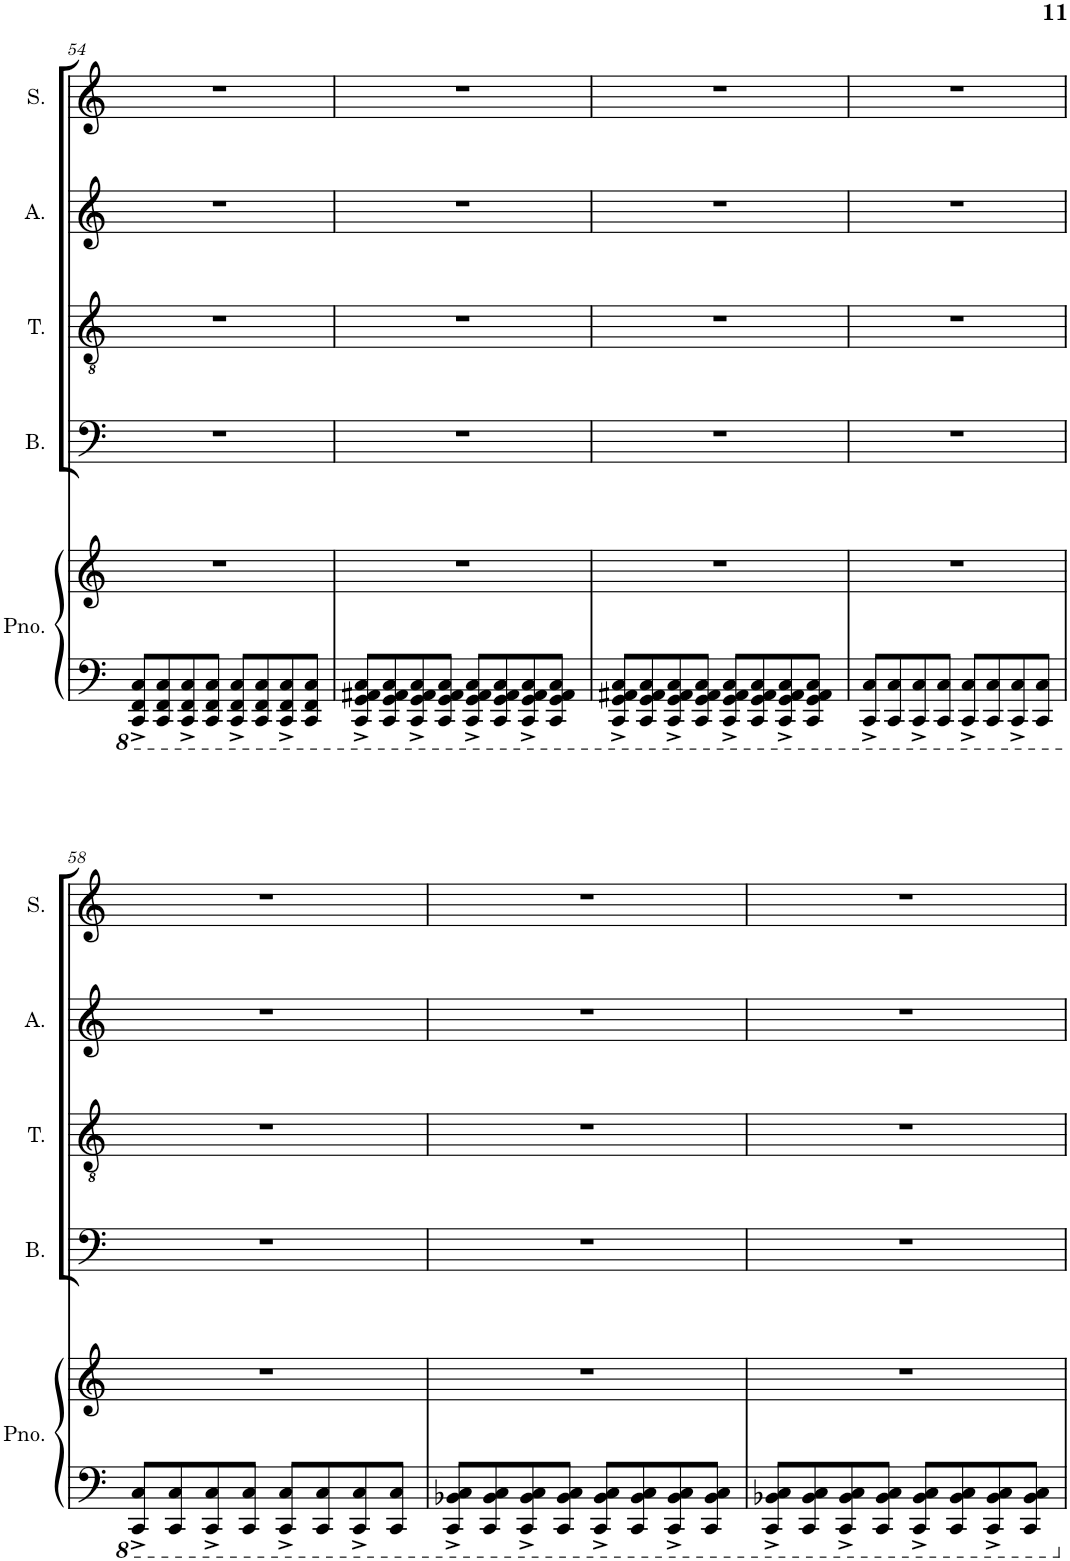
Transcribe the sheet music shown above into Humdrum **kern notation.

**kern	**kern	**kern	**kern	**kern	**kern
*part5	*part5	*part4	*part3	*part2	*part1
*staff6	*staff5	*staff4	*staff3	*staff2	*staff1
*I"Piano	*	*I"Bass	*I"Tenor	*I"Alto	*I"Soprano
*I'Pno.	*	*I'B.	*I'T.	*I'A.	*I'S.
!!LO:PB:g=z
*clefF4	*clefG2	*clefF4	*clefGv2	*clefG2	*clefG2
*k[]	*k[]	*k[]	*k[]	*k[]	*k[]
*M4/4	*M4/4	*M4/4	*M4/4	*M4/4	*M4/4
=54	=54	=54	=54	=54	=54
8CCC/^ 8FFF/^ 8CC/^L	1r	1r	1r	1r	1r
8CCC/ 8FFF/ 8CC/	.	.	.	.	.
8CCC/^ 8FFF/^ 8CC/^	.	.	.	.	.
8CCC/ 8FFF/ 8CC/J	.	.	.	.	.
8CCC/^ 8FFF/^ 8CC/^L	.	.	.	.	.
8CCC/ 8FFF/ 8CC/	.	.	.	.	.
8CCC/^ 8FFF/^ 8CC/^	.	.	.	.	.
8CCC/ 8FFF/ 8CC/J	.	.	.	.	.
=55	=55	=55	=55	=55	=55
8CCC/^ 8GGG/^ 8AAA#X/^ 8CC/^L	1r	1r	1r	1r	1r
8CCC/ 8GGG/ 8AAA#/ 8CC/	.	.	.	.	.
8CCC/^ 8GGG/^ 8AAA#/^ 8CC/^	.	.	.	.	.
8CCC/ 8GGG/ 8AAA#/ 8CC/J	.	.	.	.	.
8CCC/^ 8GGG/^ 8AAA#/^ 8CC/^L	.	.	.	.	.
8CCC/ 8GGG/ 8AAA#/ 8CC/	.	.	.	.	.
8CCC/^ 8GGG/^ 8AAA#/^ 8CC/^	.	.	.	.	.
8CCC/ 8GGG/ 8AAA#/ 8CC/J	.	.	.	.	.
=56	=56	=56	=56	=56	=56
8CCC/^ 8GGG/^ 8AAA#X/^ 8CC/^L	1r	1r	1r	1r	1r
8CCC/ 8GGG/ 8AAA#/ 8CC/	.	.	.	.	.
8CCC/^ 8GGG/^ 8AAA#/^ 8CC/^	.	.	.	.	.
8CCC/ 8GGG/ 8AAA#/ 8CC/J	.	.	.	.	.
8CCC/^ 8GGG/^ 8AAA#/^ 8CC/^L	.	.	.	.	.
8CCC/ 8GGG/ 8AAA#/ 8CC/	.	.	.	.	.
8CCC/^ 8GGG/^ 8AAA#/^ 8CC/^	.	.	.	.	.
8CCC/ 8GGG/ 8AAA#/ 8CC/J	.	.	.	.	.
=57	=57	=57	=57	=57	=57
8CCC/^ 8CC/^L	1r	1r	1r	1r	1r
8CCC/ 8CC/	.	.	.	.	.
8CCC/^ 8CC/^	.	.	.	.	.
8CCC/ 8CC/J	.	.	.	.	.
8CCC/^ 8CC/^L	.	.	.	.	.
8CCC/ 8CC/	.	.	.	.	.
8CCC/^ 8CC/^	.	.	.	.	.
8CCC/ 8CC/J	.	.	.	.	.
!!LO:LB:g=z
=58	=58	=58	=58	=58	=58
8CCC/^ 8CC/^L	1r	1r	1r	1r	1r
8CCC/ 8CC/	.	.	.	.	.
8CCC/^ 8CC/^	.	.	.	.	.
8CCC/ 8CC/J	.	.	.	.	.
8CCC/^ 8CC/^L	.	.	.	.	.
8CCC/ 8CC/	.	.	.	.	.
8CCC/^ 8CC/^	.	.	.	.	.
8CCC/ 8CC/J	.	.	.	.	.
=59	=59	=59	=59	=59	=59
8CCC/^ 8BBB-X/^ 8CC/^L	1r	1r	1r	1r	1r
8CCC/ 8BBB-/ 8CC/	.	.	.	.	.
8CCC/^ 8BBB-/^ 8CC/^	.	.	.	.	.
8CCC/ 8BBB-/ 8CC/J	.	.	.	.	.
8CCC/^ 8BBB-/^ 8CC/^L	.	.	.	.	.
8CCC/ 8BBB-/ 8CC/	.	.	.	.	.
8CCC/^ 8BBB-/^ 8CC/^	.	.	.	.	.
8CCC/ 8BBB-/ 8CC/J	.	.	.	.	.
=60	=60	=60	=60	=60	=60
8CCC/^ 8BBB-X/^ 8CC/^L	1r	1r	1r	1r	1r
8CCC/ 8BBB-/ 8CC/	.	.	.	.	.
8CCC/^ 8BBB-/^ 8CC/^	.	.	.	.	.
8CCC/ 8BBB-/ 8CC/J	.	.	.	.	.
8CCC/^ 8BBB-/^ 8CC/^L	.	.	.	.	.
8CCC/ 8BBB-/ 8CC/	.	.	.	.	.
8CCC/^ 8BBB-/^ 8CC/^	.	.	.	.	.
8CCC/ 8BBB-/ 8CC/J	.	.	.	.	.
=	=	=	=	=	=
*-	*-	*-	*-	*-	*-
